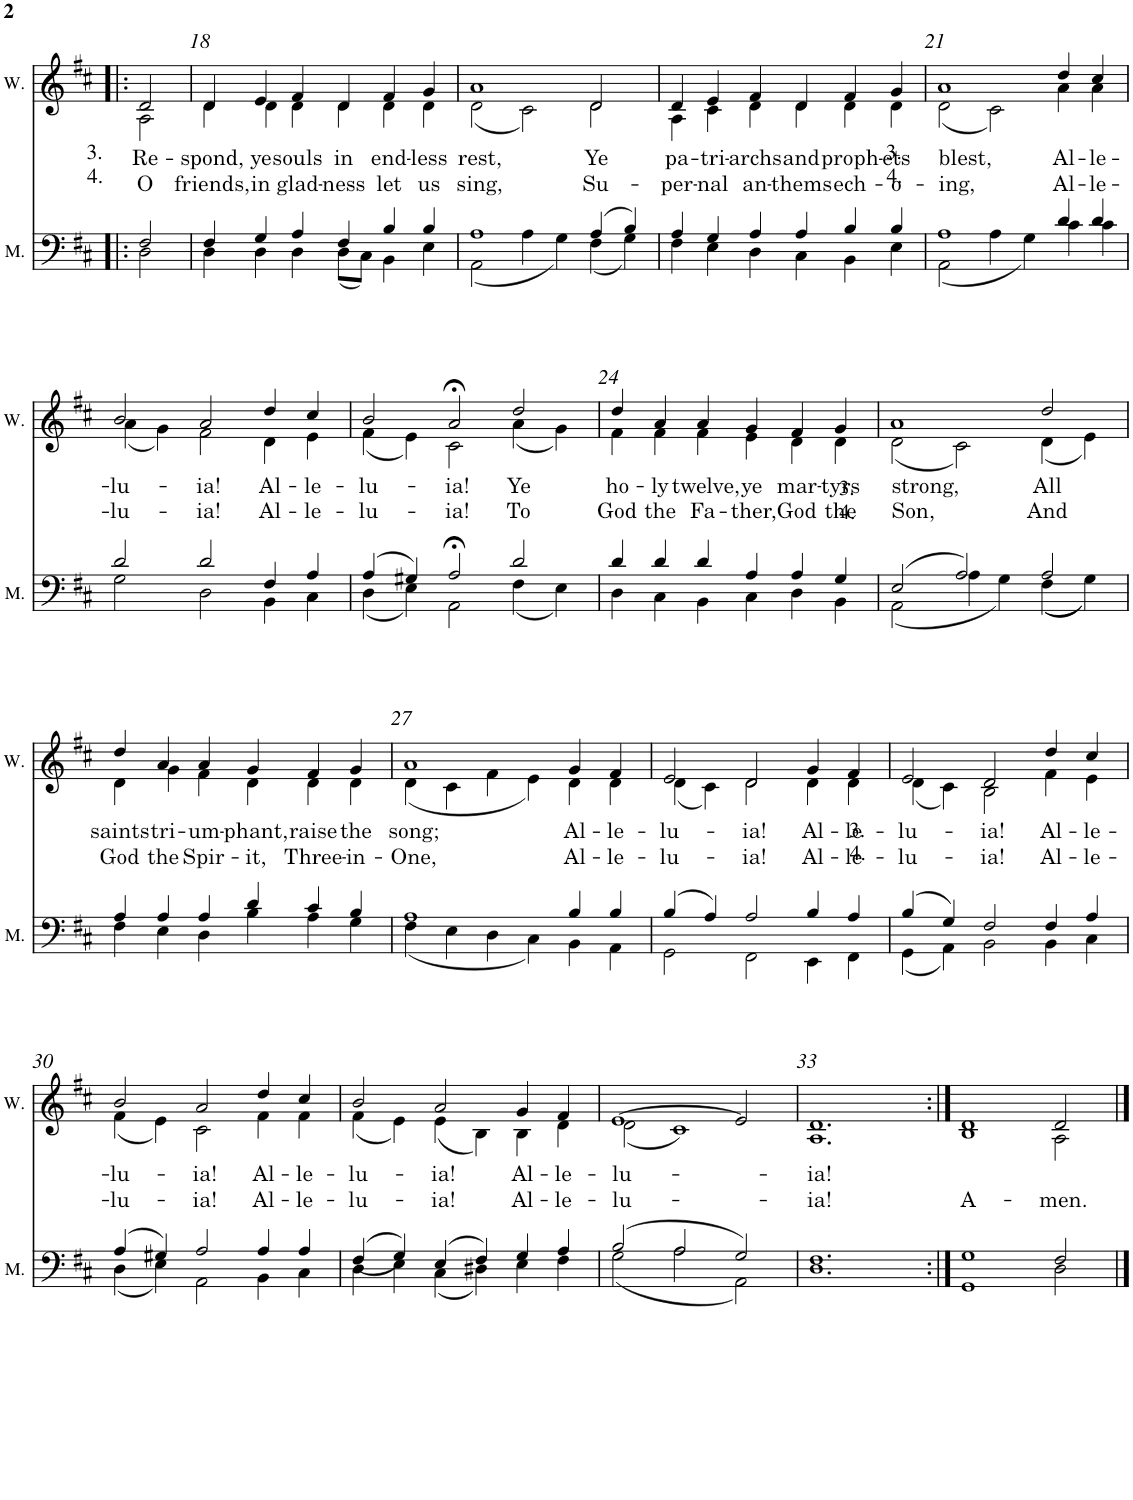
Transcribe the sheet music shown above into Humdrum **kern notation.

**kern	**kern	**text	**text
*part2	*part1	*part1	*part1
*staff2	*staff1	*staff1	*staff1
*I"Men	*I"Women	*	*
*I'M.	*I'W.	*	*
!!LO:PB:g=z
*clefF4	*clefG2	*	*
*k[f#c#]	*k[f#c#]	*	*
*D:	*D:	*	*
*M3/2	*M3/2	*	*
=17!|:	=17!|:	=17!|:	=17!|:
*^	*	*	*
!	!	!LO:TX:b:t=3.	!	!
!	!	!LO:TX:b:t=4.	!	!
!	!	!	!LO:LY:b	!LO:LY:b
*	*	*^	*	*
2F#/	2D\	2d/	2A\	Re-	O
=18	=18	=18	=18	=18	=18
!	!	!	!	!LO:LY:b	!LO:LY:b
4F#/	4D\	4d/	4d\	-spond,	friends,
!	!	!	!	!LO:LY:b	!LO:LY:b
4G/	4D\	4e/	4d\	ye	in
!	!	!	!	!LO:LY:b	!LO:LY:b
4A/	4D\	4f#/	4d\	souls	glad-
!	!	!	!	!LO:LY:b	!LO:LY:b
4F#/	(8D\L	4d/	4d\	in	-ness
.	8C#\J)	.	.	.	.
!	!	!	!	!LO:LY:b	!LO:LY:b
4B/	4BB\	4f#/	4d\	end-	let
!	!	!	!	!LO:LY:b	!LO:LY:b
4B/	4E\	4g/	4d\	-less	us
=19	=19	=19	=19	=19	=19
!	!	!	!	!LO:LY:b	!LO:LY:b
1A	(2AA\	1a	(2d\	rest,	sing,
.	4A\	.	2c#\)	.	.
.	4G\)	.	.	.	.
!	!	!	!	!LO:LY:b	!LO:LY:b
(>4A/	(4F#\	2d/	2d\	Ye	Su-
4B/)	4G\)	.	.	.	.
=20	=20	=20	=20	=20	=20
!	!	!	!	!LO:LY:b	!LO:LY:b
4A/	4F#\	4d/	4A\	pa-	-per-
!	!	!	!	!LO:LY:b	!LO:LY:b
4G/	4E\	4e/	4c#\	-tri-	-nal
!	!	!	!	!LO:LY:b	!LO:LY:b
4A/	4D\	4f#/	4d\	-archs	an-
!	!	!	!	!LO:LY:b	!LO:LY:b
4A/	4C#\	4d/	4d\	and	-thems
!	!	!	!	!LO:LY:b	!LO:LY:b
4B/	4BB\	4f#/	4d\	proph-	ech-
!	!	!	!	!LO:LY:b	!LO:LY:b
4B/	4E\	4g/	4d\	-ets	-o-
=21	=21	=21	=21	=21	=21
!	!	!LO:TX:b:t=3.	!	!	!
!	!	!LO:TX:b:t=4.	!	!	!
!	!	!	!	!LO:LY:b	!LO:LY:b
1A	(2AA\	1a	(2d\	blest,	-ing,
.	4A\	.	2c#\)	.	.
.	4G\)	.	.	.	.
!	!	!	!	!LO:LY:b	!LO:LY:b
4d/	4c#\	4dd/	4a\	Al-	Al-
!	!	!	!	!LO:LY:b	!LO:LY:b
4d/	4c#\	4cc#/	4a\	-le-	-le-
!!LO:LB:g=z	!!
=22	=22	=22	=22	=22	=22
!	!	!	!	!LO:LY:b	!LO:LY:b
2d/	2G\	2b/	(4a\	-lu-	-lu-
.	.	.	4g\)	.	.
!	!	!	!	!LO:LY:b	!LO:LY:b
2d/	2D\	2a/	2f#\	-ia!	-ia!
!	!	!	!	!LO:LY:b	!LO:LY:b
4F#/	4BB\	4dd/	4d\	Al-	Al-
!	!	!	!	!LO:LY:b	!LO:LY:b
4A/	4C#\	4cc#/	4e\	-le-	-le-
=23	=23	=23	=23	=23	=23
!	!	!	!	!LO:LY:b	!LO:LY:b
(4A/	(4D\	2b/	(4f#\	-lu-	-lu-
4G#X/)	4E\)	.	4e\)	.	.
!	!	!	!	!LO:LY:b	!LO:LY:b
2A;</	2AA\	2a;</	2c#\	-ia!	-ia!
!	!	!	!	!LO:LY:b	!LO:LY:b
2d/	(4F#\	2dd/	(4a\	Ye	To
.	4E\)	.	4g\)	.	.
=24	=24	=24	=24	=24	=24
!	!	!	!	!LO:LY:b	!LO:LY:b
4d/	4D\	4dd/	4f#\	ho-	God
!	!	!	!	!LO:LY:b	!LO:LY:b
4d/	4C#\	4a/	4f#\	-ly	the
!	!	!	!	!LO:LY:b	!LO:LY:b
4d/	4BB\	4a/	4f#\	twelve,	Fa-
!	!	!	!	!LO:LY:b	!LO:LY:b
4A/	4C#\	4g/	4e\	ye	-ther,
!	!	!	!	!LO:LY:b	!LO:LY:b
4A/	4D\	4f#/	4d\	mar-	God
!	!	!	!	!LO:LY:b	!LO:LY:b
4G/	4BB\	4g/	4d\	-tyrs	the
=25	=25	=25	=25	=25	=25
!	!	!LO:TX:b:t=3.	!	!	!
!	!	!LO:TX:b:t=4.	!	!	!
!	!	!	!	!LO:LY:b	!LO:LY:b
(>2E/	(2AA\	1a	(2d\	strong,	Son,
2A/)	4A\	.	2c#\)	.	.
.	4G\)	.	.	.	.
!	!	!	!	!LO:LY:b	!LO:LY:b
2A/	((4F#\	2dd/	(4d\	All	And
.	4G\))	.	4e\)	.	.
!!LO:LB:g=z	!!
=26	=26	=26	=26	=26	=26
!	!	!	!	!LO:LY:b	!LO:LY:b
4A/	4F#\	4dd/	4d\	saints	God
!	!	!	!	!LO:LY:b	!LO:LY:b
4A/	4E\	4a/	4g\	tri-	the
!	!	!	!	!LO:LY:b	!LO:LY:b
4A/	4D\	4a/	4f#\	-um-	Spir-
!	!	!	!	!LO:LY:b	!LO:LY:b
4d/	4B\	4g/	4d\	-phant,	-it,
!	!	!	!	!LO:LY:b	!LO:LY:b
4c#/	4A\	4f#/	4d\	raise	Three-
!	!	!	!	!LO:LY:b	!LO:LY:b
4B/	4G\	4g/	4d\	the	-in-
=27	=27	=27	=27	=27	=27
!	!	!	!	!LO:LY:b	!LO:LY:b
1A	(4F#\	1a	(4d\	song;	-One,
.	4E\	.	4c#\	.	.
.	4D\	.	4f#\	.	.
.	4C#\)	.	4e\)	.	.
!	!	!	!	!LO:LY:b	!LO:LY:b
4B/	4BB\	4g/	4d\	Al-	Al-
!	!	!	!	!LO:LY:b	!LO:LY:b
4B/	4AA\	4f#/	4d\	-le-	-le-
=28	=28	=28	=28	=28	=28
!	!	!	!	!LO:LY:b	!LO:LY:b
(>4B/	2GG\	2e/	(4d\	-lu-	-lu-
4A/)	.	.	4c#\)	.	.
!	!	!	!	!LO:LY:b	!LO:LY:b
2A/	2FF#\	2d/	2d\	-ia!	-ia!
!	!	!	!	!LO:LY:b	!LO:LY:b
4B/	4EE\	4g/	4d\	Al-	Al-
!	!	!	!	!LO:LY:b	!LO:LY:b
4A/	4FF#\	4f#/	4d\	-le-	-le-
=29	=29	=29	=29	=29	=29
!	!	!LO:TX:b:t=3.	!	!	!
!	!	!LO:TX:b:t=4.	!	!	!
!	!	!	!	!LO:LY:b	!LO:LY:b
(>4B/	(4GG\	2e/	(4d\	-lu-	-lu-
4G/)	4AA\)	.	4c#\)	.	.
!	!	!	!	!LO:LY:b	!LO:LY:b
2F#/	2BB\	2d/	2B\	-ia!	-ia!
!	!	!	!	!LO:LY:b	!LO:LY:b
4F#/	4BB\	4dd/	4f#\	Al-	Al-
!	!	!	!	!LO:LY:b	!LO:LY:b
4A/	4C#\	4cc#/	4e\	-le-	-le-
!!LO:LB:g=z	!!
=30	=30	=30	=30	=30	=30
!	!	!	!	!LO:LY:b	!LO:LY:b
(4A/	(4D\	2b/	(4f#\	-lu-	-lu-
4G#X/)	4E\)	.	4e\)	.	.
!	!	!	!	!LO:LY:b	!LO:LY:b
2A/	2AA\	2a/	2c#\	-ia!	-ia!
!	!	!	!	!LO:LY:b	!LO:LY:b
4A/	4BB\	4dd/	4f#\	Al-	Al-
!	!	!	!	!LO:LY:b	!LO:LY:b
4A/	4C#\	4cc#/	4f#\	-le-	-le-
=31	=31	=31	=31	=31	=31
!	!	!	!	!LO:LY:b	!LO:LY:b
(<(4F#/	4D\	2b/	(4f#\	-lu-	-lu-
4G/))	4E\	.	4e\)	.	.
!	!	!	!	!LO:LY:b	!LO:LY:b
(4E/	(4C#\	2a/	(4e\	-ia!	-ia!
4F#/)	4D#X\)	.	4B\)	.	.
!	!	!	!	!LO:LY:b	!LO:LY:b
4G/	4E\	4g/	4B\	Al-	Al-
!	!	!	!	!LO:LY:b	!LO:LY:b
4A/	4F#\	4f#/	4d\	-le-	-le-
=32	=32	=32	=32	=32	=32
!	!	!	!	!LO:LY:b	!LO:LY:b
(>2B/	(2G\	[1e	(2d\	-lu-	-lu-
2A/	2A\	.	1c#)	.	.
2G/)	2AA\)	2e/]	.	.	.
=33	=33	=33	=33	=33	=33
!	!	!	!	!LO:LY:b	!LO:LY:b
1.F#	1.D	1.d	1.A	-ia!	-ia!
=34:|!	=34:|!	=34:|!	=34:|!	=34:|!	=34:|!
!	!	!	!	!	!LO:LY:b
1G	1GG	1d	1B	.	-A-
!	!	!	!	!	!LO:LY:b
2F#/	2D\	2d/	2A\	.	-men.
*v	*v	*	*	*	*
*	*v	*v	*	*
==	==	==	==
*-	*-	*-	*-
